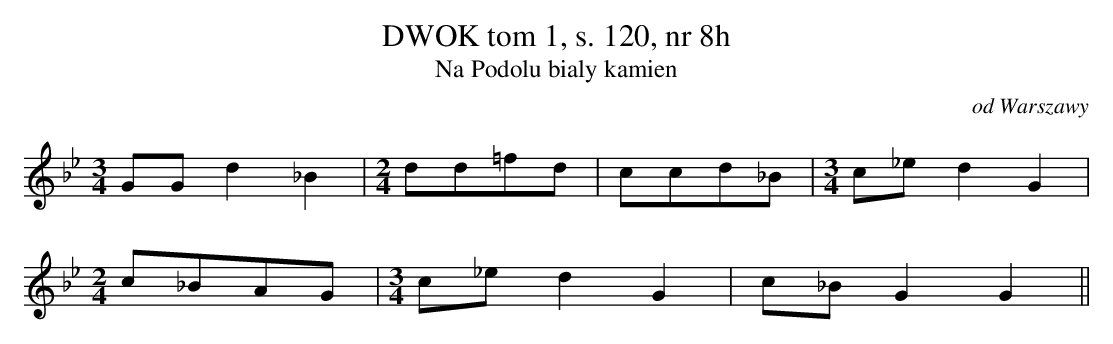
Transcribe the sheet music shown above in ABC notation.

X:1
T: DWOK tom 1, s. 120, nr 8h
T: Na Podolu bialy kamien
O: od Warszawy
M: 3/4
L: 1/8
K: Bb
GGd2_B2 |\
M:2/4
dd=fd | ccd_B|\
M: 3/4
c_ed2G2 |
M:2/4
c_BAG|\
M:3/4
c_ed2G2 |\
c_BG2G2||
